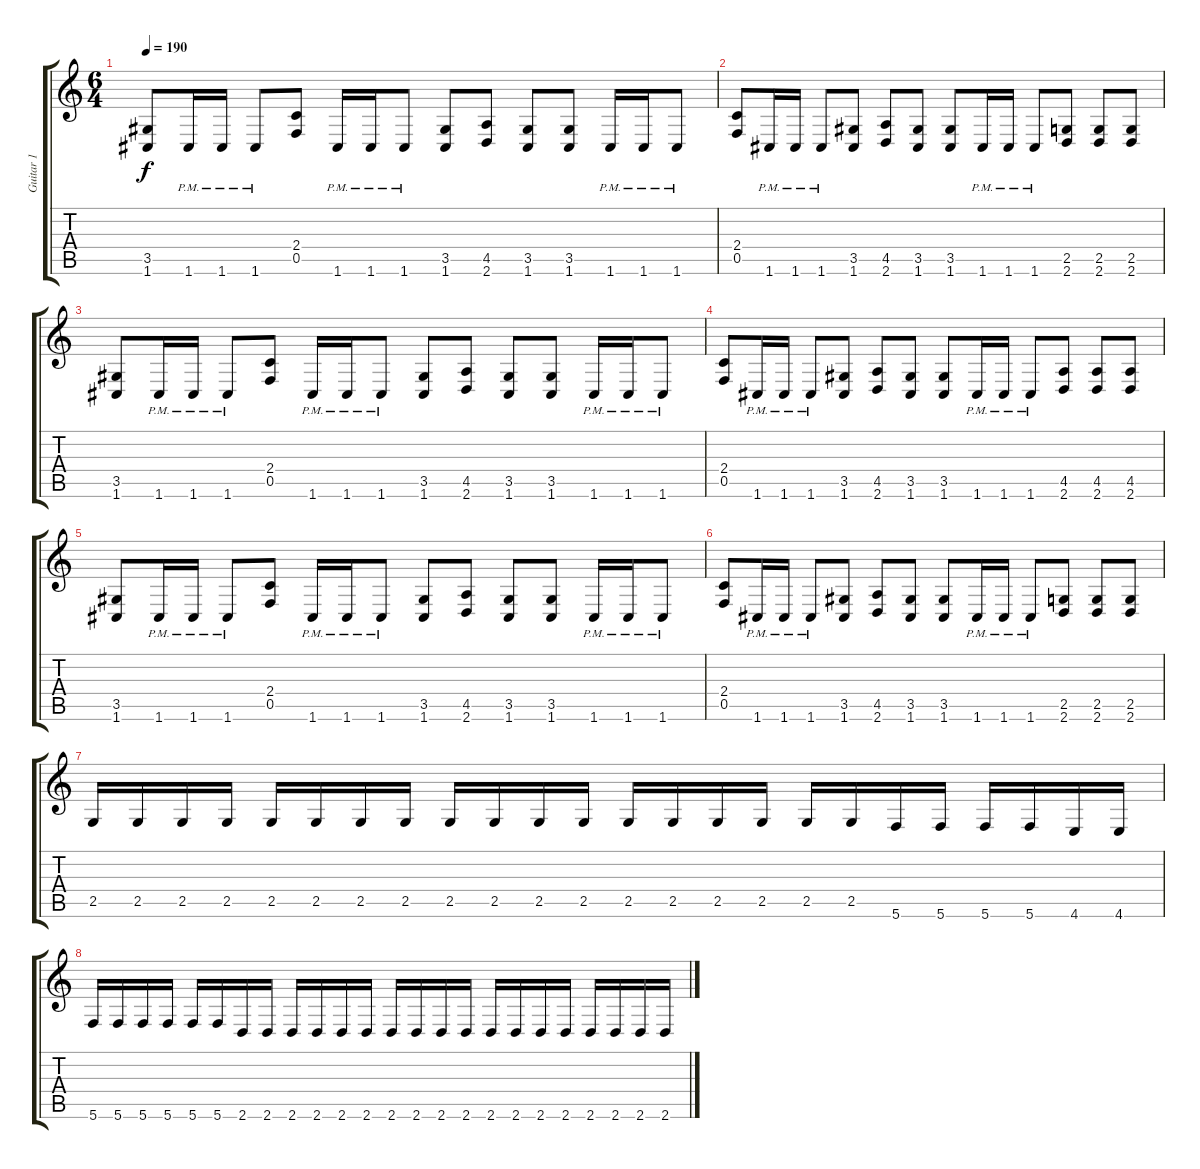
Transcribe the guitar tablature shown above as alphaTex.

\track ("Guitar 1" "Guitar 1") {instrument distortionguitar}
\staff {score tabs}
\tuning (C4 G3 Eb3 Bb2 F2 C2) {hide}
\ts (6 4)
\tempo 190
\clef g2
\ks c
(3.5 1.6).8{dy f} 1.6{pm}.16 1.6{pm}.16 1.6{pm}.8 (2.4 0.5).8 1.6{pm}.16 1.6{pm}.16 1.6{pm}.8 (3.5 1.6).8 (4.5 2.6).8 (3.5 1.6).8 (3.5 1.6).8 1.6{pm}.16 1.6{pm}.16 1.6{pm}.8 |
(2.4 0.5).8 1.6{pm}.16 1.6{pm}.16 1.6{pm}.8 (3.5 1.6).8 (4.5 2.6).8 (3.5 1.6).8 (3.5 1.6).8 1.6{pm}.16 1.6{pm}.16 1.6{pm}.8 (2.5 2.6).8 (2.5 2.6).8 (2.5 2.6).8 |
(3.5 1.6).8 1.6{pm}.16 1.6{pm}.16 1.6{pm}.8 (2.4 0.5).8 1.6{pm}.16 1.6{pm}.16 1.6{pm}.8 (3.5 1.6).8 (4.5 2.6).8 (3.5 1.6).8 (3.5 1.6).8 1.6{pm}.16 1.6{pm}.16 1.6{pm}.8 |
(2.4 0.5).8 1.6{pm}.16 1.6{pm}.16 1.6{pm}.8 (3.5 1.6).8 (4.5 2.6).8 (3.5 1.6).8 (3.5 1.6).8 1.6{pm}.16 1.6{pm}.16 1.6{pm}.8 (4.5 2.6).8 (4.5 2.6).8 (4.5 2.6).8 |
(3.5 1.6).8 1.6{pm}.16 1.6{pm}.16 1.6{pm}.8 (2.4 0.5).8 1.6{pm}.16 1.6{pm}.16 1.6{pm}.8 (3.5 1.6).8 (4.5 2.6).8 (3.5 1.6).8 (3.5 1.6).8 1.6{pm}.16 1.6{pm}.16 1.6{pm}.8 |
(2.4 0.5).8 1.6{pm}.16 1.6{pm}.16 1.6{pm}.8 (3.5 1.6).8 (4.5 2.6).8 (3.5 1.6).8 (3.5 1.6).8 1.6{pm}.16 1.6{pm}.16 1.6{pm}.8 (2.5 2.6).8 (2.5 2.6).8 (2.5 2.6).8 |
2.5.16 2.5.16 2.5.16 2.5.16 2.5.16 2.5.16 2.5.16 2.5.16 2.5.16 2.5.16 2.5.16 2.5.16 2.5.16 2.5.16 2.5.16 2.5.16 2.5.16 2.5.16 5.6.16 5.6.16 5.6.16 5.6.16 4.6.16 4.6.16 |
5.6.16 5.6.16 5.6.16 5.6.16 5.6.16 5.6.16 2.6.16 2.6.16 2.6.16 2.6.16 2.6.16 2.6.16 2.6.16 2.6.16 2.6.16 2.6.16 2.6.16 2.6.16 2.6.16 2.6.16 2.6.16 2.6.16 2.6.16 2.6.16
